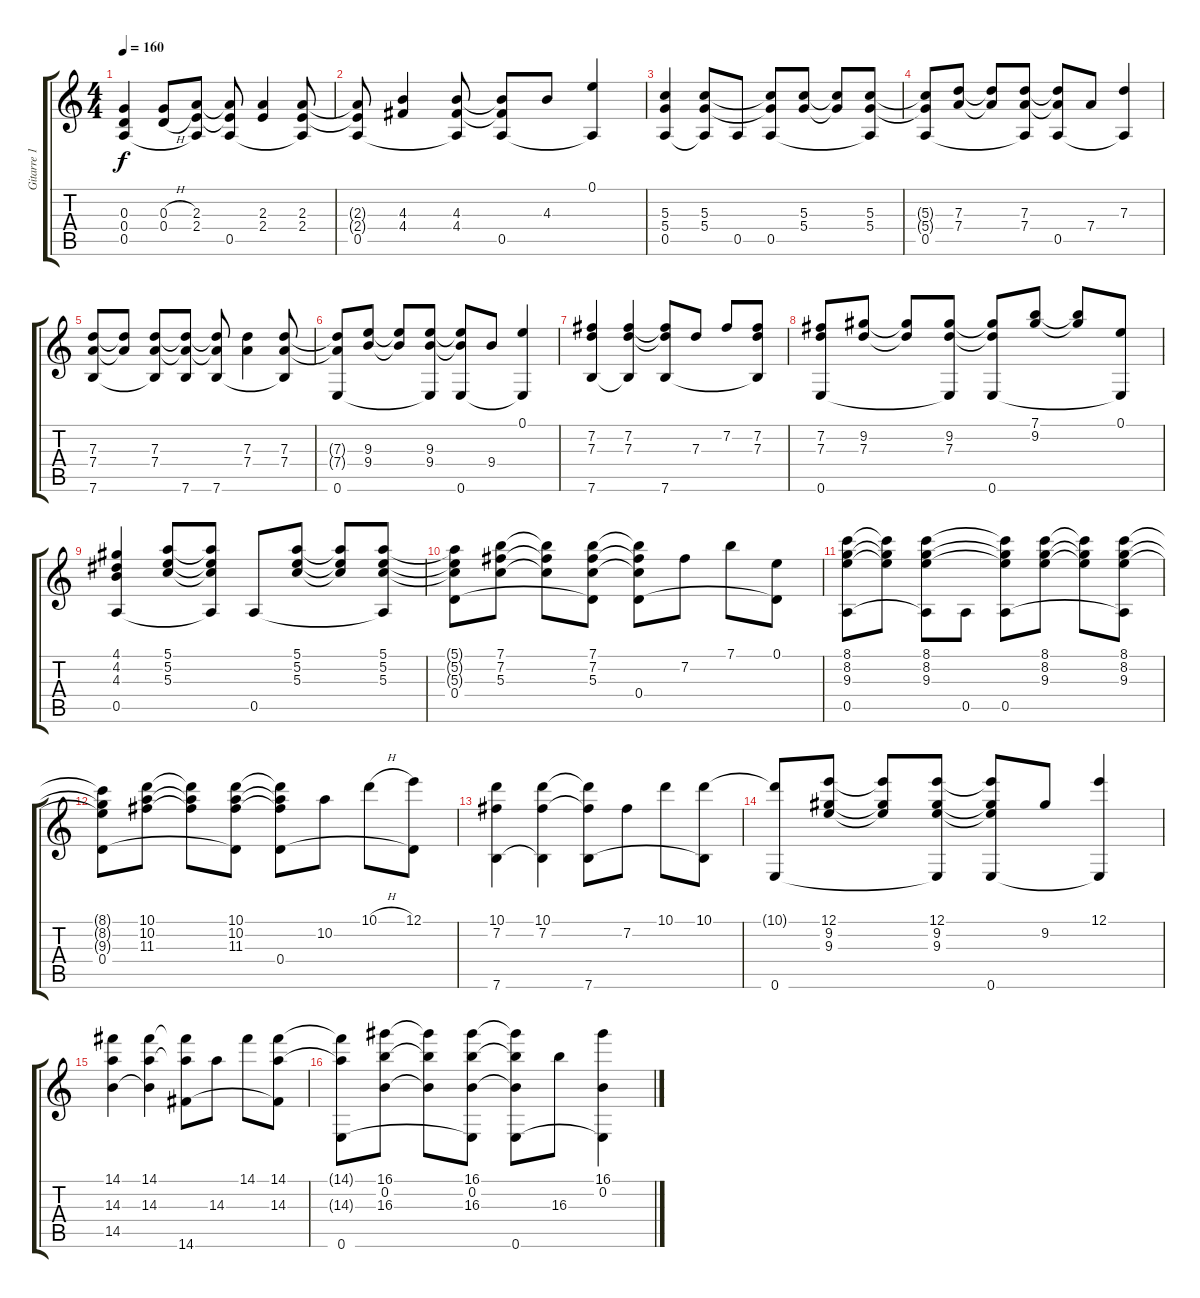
\track ("Gitarre 1" "Gitarre 1") {instrument acousticguitarsteel}
\staff {score tabs}
\tuning (E4 B3 G3 D3 A2 E2) {hide}
\ts (4 4)
\tempo 160
\clef g2
\ks c
(0.3 0.4 0.5).4{dy f} (0.3{h} 0.4{h}).8 (2.3 2.4 0.5{t}).8 (2.3{t} 2.4{t} 0.5).8 (2.3 2.4).4 (2.3 2.4 0.5{t}).8 |
(2.3{t} 2.4{t} 0.5).8 (4.3 4.4).4 (4.3 4.4 0.5{t}).8 (4.3{t} 4.4{t} 0.5).8 4.3.8 (0.1 0.5{t}).4 |
(5.3 5.4 0.5).4 (5.3 5.4 0.5{t}).8 0.5.8 (5.3{t} 5.4{t} 0.5).8 (5.3 5.4).8 (5.3{t} 5.4{t}).8 (5.3 5.4 0.5{t}).8 |
(5.3{t} 5.4{t} 0.5).8 (7.3 7.4).8 (7.3{t} 7.4{t}).8 (7.3 7.4 0.5{t}).8 (7.3{t} 7.4{t} 0.5).8 7.4.8 (7.3 0.5{t}).4 |
(7.3 7.4 7.6).8 (7.3{t} 7.4{t}).8 (7.3 7.4 7.6{t}).8 (7.3{t} 7.4{t} 7.6).8 (7.3{t} 7.4{t} 7.6).8 (7.3 7.4).4 (7.3 7.4 7.6{t}).8 |
(7.3{t} 7.4{t} 0.6).8 (9.3 9.4).8 (9.3{t} 9.4{t}).8 (9.3 9.4 0.6{t}).8 (9.3{t} 9.4{t} 0.6).8 9.4.8 (0.1 0.6{t}).4 |
(7.2 7.3 7.6).4 (7.2 7.3 7.6{t}).4 (7.2{t} 7.3{t} 7.6).8 7.3.8 7.2.8 (7.2 7.3 7.6{t}).8 |
(7.2 7.3 0.6).8 (9.2 7.3).8 (9.2{t} 7.3{t}).8 (9.2 7.3 0.6{t}).8 (9.2{t} 7.3{t} 0.6).8 (7.1 9.2).8 (7.1{t} 9.2{t}).8 (0.1 0.6{t}).8 |
(4.1 4.2 4.3 0.5).4 (5.1 5.2 5.3).8 (5.1{t} 5.2{t} 5.3{t} 0.5{t}).8 0.5.8 (5.1 5.2 5.3).8 (5.1{t} 5.2{t} 5.3{t}).8 (5.1 5.2 5.3 0.5{t}).8 |
(5.1{t} 5.2{t} 5.3{t} 0.4).8 (7.1 7.2 5.3).8 (7.1{t} 7.2{t} 5.3{t}).8 (7.1 7.2 5.3 0.4{t}).8 (7.1{t} 7.2{t} 5.3{t} 0.4).8 7.2.8 7.1.8 (0.1 0.4{t}).8 |
(8.1 8.2 9.3 0.5).8 (8.1{t} 8.2{t} 9.3{t}).8 (8.1 8.2 9.3 0.5{t}).8 0.5.8 (8.1{t} 8.2{t} 9.3{t} 0.5).8 (8.1 8.2 9.3).8 (8.1{t} 8.2{t} 9.3{t}).8 (8.1 8.2 9.3 0.5{t}).8 |
(8.1{t} 8.2{t} 9.3{t} 0.4).8 (10.1 10.2 11.3).8 (10.1{t} 10.2{t} 11.3{t}).8 (10.1 10.2 11.3 0.4{t}).8 (10.1{t} 10.2{t} 11.3{t} 0.4).8 10.2.8 10.1{h}.8 (12.1 0.4{t}).8 |
(10.1 7.2 7.6).4 (10.1 7.2 7.6{t}).4 (10.1{t} 7.2{t} 7.6).8 7.2.8 10.1.8 (10.1 7.6{t}).8 |
(10.1{t} 0.6).8 (12.1 9.2 9.3).8 (12.1{t} 9.2{t} 9.3{t}).8 (12.1 9.2 9.3 0.6{t}).8 (12.1{t} 9.2{t} 9.3{t} 0.6).8 9.2.8 (12.1 0.6{t}).4 |
(14.1 14.3 14.5).4 (14.1 14.3 14.5{t}).4 (14.1{t} 14.3{t} 14.6).8 14.3.8 14.1.8 (14.1 14.3 14.6{t}).8 |
(14.1{t} 14.3{t} 0.6).8 (16.1 0.2 16.3).8 (16.1{t} 0.2{t} 16.3{t}).8 (16.1 0.2 16.3 0.6{t}).8 (16.1{t} 0.2{t} 16.3{t} 0.6).8 16.3.8 (16.1 0.2 0.6{t}).4
